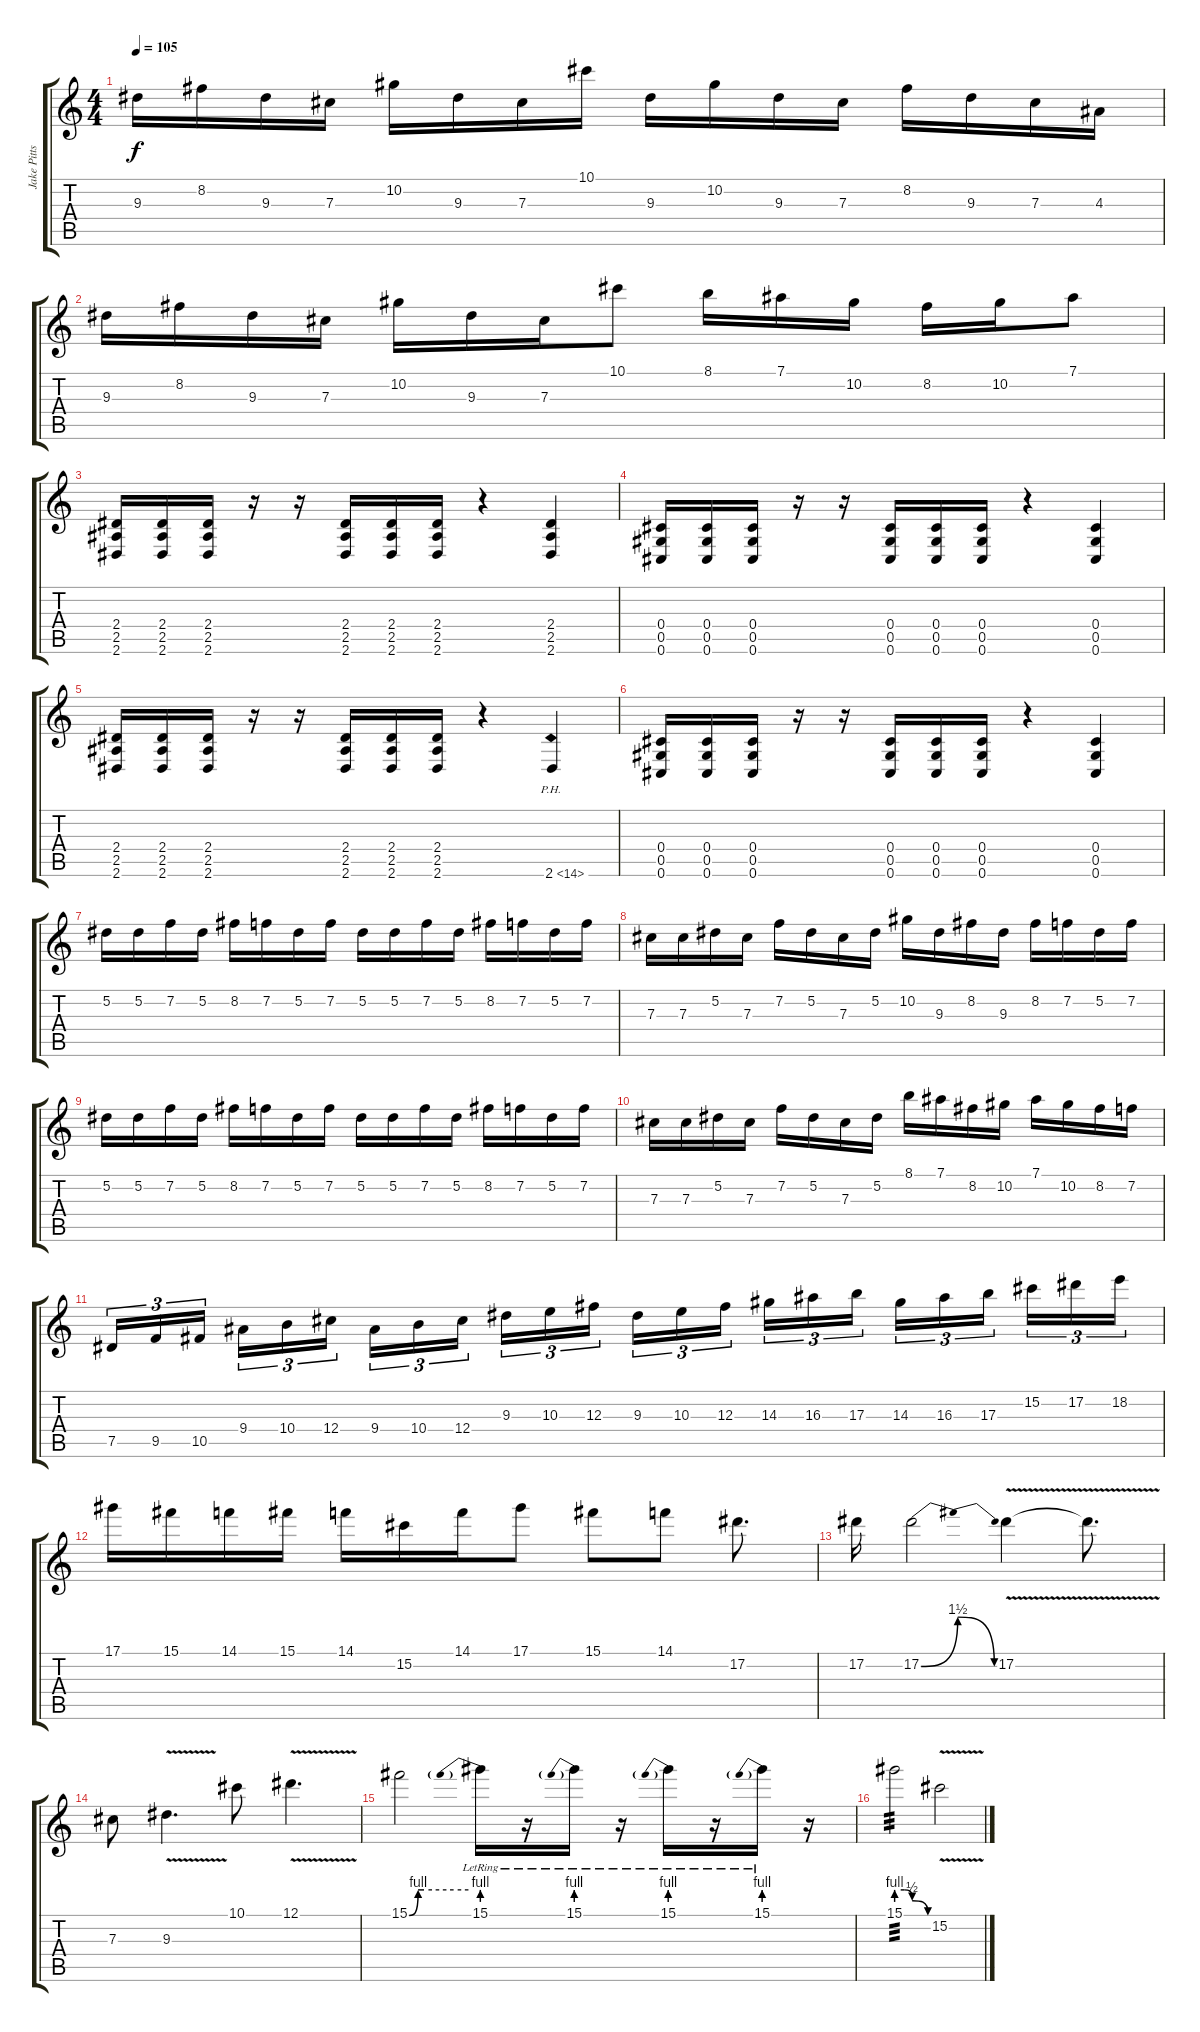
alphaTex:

\track ("Jake Pitts" "Jake Pitts") {instrument distortionguitar}
\staff {score tabs}
\tuning (Eb4 Bb3 Gb3 Db3 Ab2 Db2) {hide}
\ts (4 4)
\tempo 105
\clef g2
\ks c
9.3.16{dy f} 8.2.16 9.3.16 7.3.16 10.2.16 9.3.16 7.3.16 10.1.16 9.3.16 10.2.16 9.3.16 7.3.16 8.2.16 9.3.16 7.3.16 4.3.16 |
9.3.16 8.2.16 9.3.16 7.3.16 10.2.16 9.3.16 7.3.16 10.1.8 8.1.16 7.1.16 10.2.16 8.2.16 10.2.16 7.1.8 |
(2.4 2.5 2.6).16 (2.4 2.5 2.6).16 (2.4 2.5 2.6).16 r.16 r.16 (2.4 2.5 2.6).16 (2.4 2.5 2.6).16 (2.4 2.5 2.6).16 r.4 (2.4 2.5 2.6).4 |
(0.4 0.5 0.6).16 (0.4 0.5 0.6).16 (0.4 0.5 0.6).16 r.16 r.16 (0.4 0.5 0.6).16 (0.4 0.5 0.6).16 (0.4 0.5 0.6).16 r.4 (0.4 0.5 0.6).4 |
(2.4 2.5 2.6).16 (2.4 2.5 2.6).16 (2.4 2.5 2.6).16 r.16 r.16 (2.4 2.5 2.6).16 (2.4 2.5 2.6).16 (2.4 2.5 2.6).16 r.4 2.6{ph 12}.4 |
(0.4 0.5 0.6).16 (0.4 0.5 0.6).16 (0.4 0.5 0.6).16 r.16 r.16 (0.4 0.5 0.6).16 (0.4 0.5 0.6).16 (0.4 0.5 0.6).16 r.4 (0.4 0.5 0.6).4 |
5.2.16 5.2.16 7.2.16 5.2.16 8.2.16 7.2.16 5.2.16 7.2.16 5.2.16 5.2.16 7.2.16 5.2.16 8.2.16 7.2.16 5.2.16 7.2.16 |
7.3.16 7.3.16 5.2.16 7.3.16 7.2.16 5.2.16 7.3.16 5.2.16 10.2.16 9.3.16 8.2.16 9.3.16 8.2.16 7.2.16 5.2.16 7.2.16 |
5.2.16 5.2.16 7.2.16 5.2.16 8.2.16 7.2.16 5.2.16 7.2.16 5.2.16 5.2.16 7.2.16 5.2.16 8.2.16 7.2.16 5.2.16 7.2.16 |
7.3.16 7.3.16 5.2.16 7.3.16 7.2.16 5.2.16 7.3.16 5.2.16 8.1.16 7.1.16 8.2.16 10.2.16 7.1.16 10.2.16 8.2.16 7.2.16 |
7.5.16{tu (3 2)} 9.5.16{tu (3 2)} 10.5.16{tu (3 2) beam splitsecondary} 9.4.16{tu (3 2)} 10.4.16{tu (3 2)} 12.4.16{tu (3 2)} 9.4.16{tu (3 2)} 10.4.16{tu (3 2)} 12.4.16{tu (3 2) beam splitsecondary} 9.3.16{tu (3 2)} 10.3.16{tu (3 2)} 12.3.16{tu (3 2)} 9.3.16{tu (3 2)} 10.3.16{tu (3 2)} 12.3.16{tu (3 2) beam splitsecondary} 14.3.16{tu (3 2)} 16.3.16{tu (3 2)} 17.3.16{tu (3 2)} 14.3.16{tu (3 2)} 16.3.16{tu (3 2)} 17.3.16{tu (3 2) beam splitsecondary} 15.2.16{tu (3 2)} 17.2.16{tu (3 2)} 18.2.16{tu (3 2)} |
17.1.16 15.1.16 14.1.16 15.1.16 14.1.16 15.2.16 14.1.16 17.1.8 15.1.8 14.1.8 17.2.8{d} |
17.2.16 17.2{be (bendrelease 0 0 30 6 30 6 60 0)}.2 17.2{v}.4 17.2{t}.8{d} |
7.3.8 9.3{v}.4{d} 10.1.8 12.1{v}.4{d} |
15.1{be (custom 0 0 9 4 15 4 45 4 60 4)}.2 15.1{be (prebend 0 4 60 4) lr}.16 r.16 15.1{be (prebend 0 4 60 4) lr}.16 r.16 15.1{be (prebend 0 4 60 4) lr}.16 r.16 15.1{be (prebend 0 4 60 4) lr}.16 r.16 |
15.1{be (custom 0 4 15 4 30 2 60 0)}.2{tp 3} 15.2{v}.2
